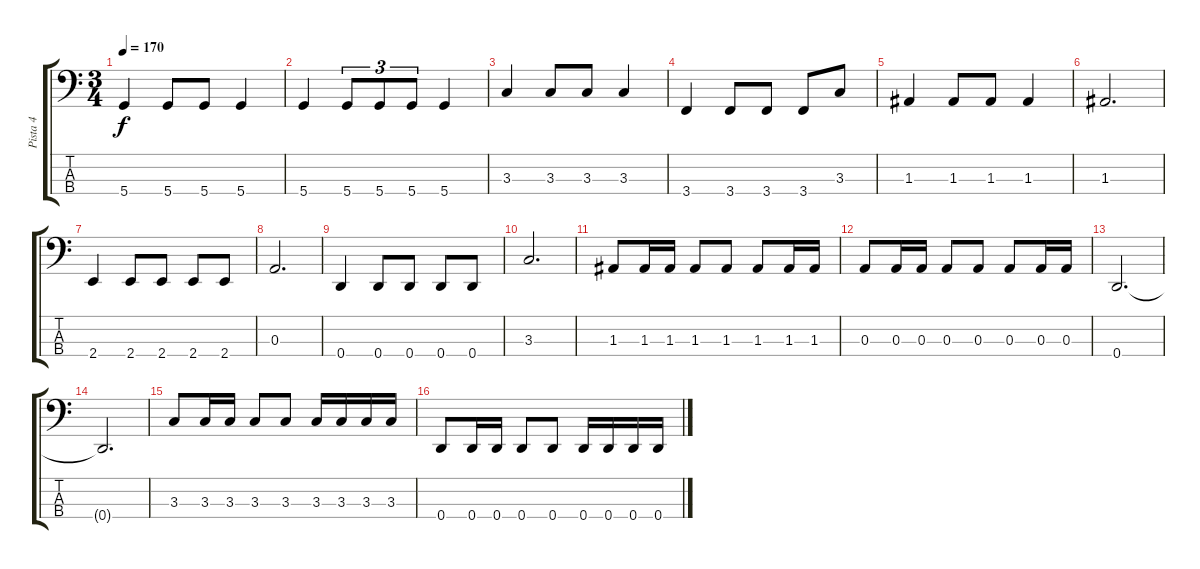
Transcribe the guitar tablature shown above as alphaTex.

\track ("Pista 4" "Pista 4") {instrument electricbassfinger}
\staff {score tabs}
\tuning (G2 D2 A1 D1) {hide}
\ts (3 4)
\tempo 170
\clef f4
\ks c
5.4.4{dy f} 5.4.8 5.4.8 5.4.4 |
5.4.4 5.4.8{tu (3 2)} 5.4.8{tu (3 2)} 5.4.8{tu (3 2)} 5.4.4 |
3.3.4 3.3.8 3.3.8 3.3.4 |
3.4.4 3.4.8 3.4.8 3.4.8 3.3.8 |
1.3.4 1.3.8 1.3.8 1.3.4 |
1.3.2{d} |
2.4.4 2.4.8 2.4.8 2.4.8 2.4.8 |
0.3.2{d} |
0.4.4 0.4.8 0.4.8 0.4.8 0.4.8 |
3.3.2{d} |
1.3.8 1.3.16 1.3.16 1.3.8 1.3.8 1.3.8 1.3.16 1.3.16 |
0.3.8 0.3.16 0.3.16 0.3.8 0.3.8 0.3.8 0.3.16 0.3.16 |
0.4.2{d} |
0.4{t}.2{d} |
3.3.8 3.3.16 3.3.16 3.3.8 3.3.8 3.3.16 3.3.16 3.3.16 3.3.16 |
0.4.8 0.4.16 0.4.16 0.4.8 0.4.8 0.4.16 0.4.16 0.4.16 0.4.16
